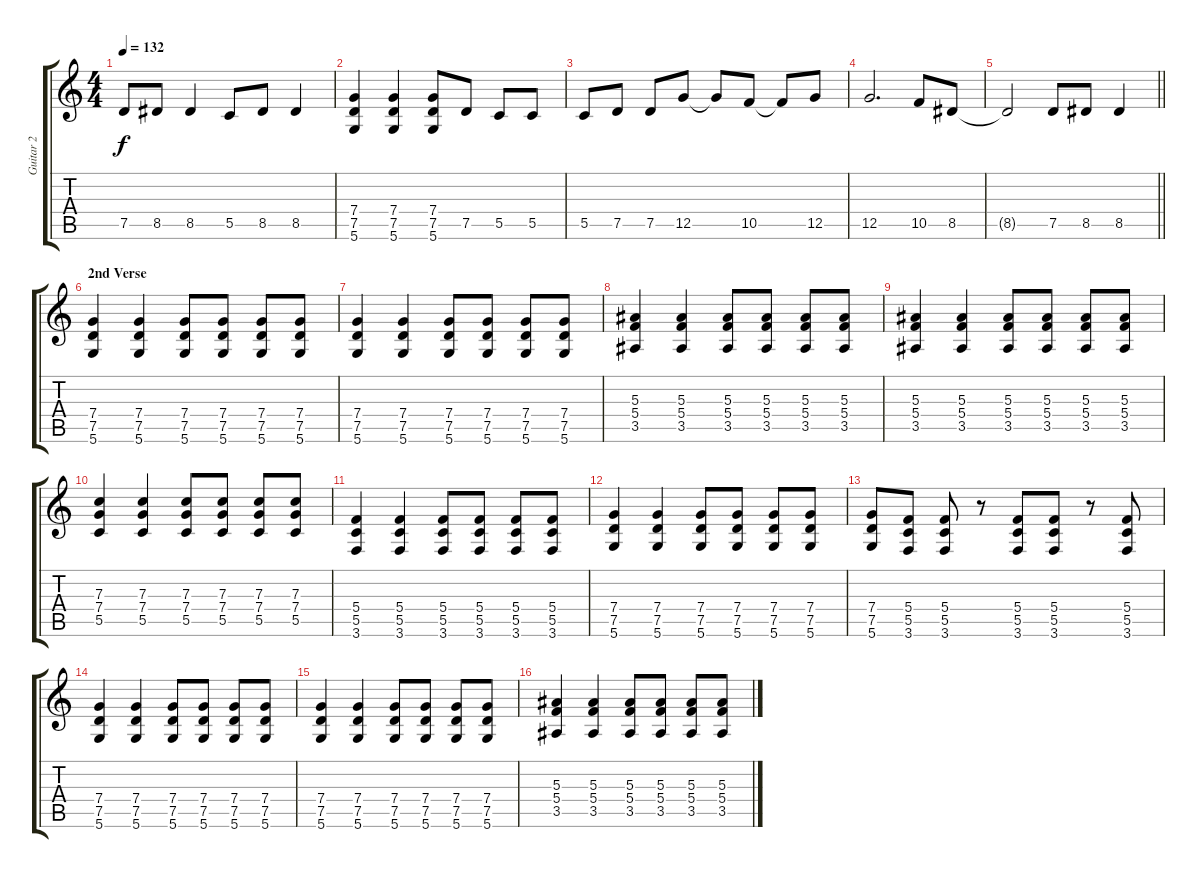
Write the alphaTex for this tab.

\track ("Guitar 2" "Guitar 2") {instrument distortionguitar}
\staff {score tabs}
\tuning (D4 A3 F3 C3 G2 D2) {hide}
\ts (4 4)
\tempo 132
\clef g2
\ks c
7.5.8{dy f} 8.5.8 8.5.4 5.5.8 8.5.8 8.5.4 |
(7.4 7.5 5.6).4 (7.4 7.5 5.6).4 (7.4 7.5 5.6).8 7.5.8 5.5.8 5.5.8 |
5.5.8 7.5.8 7.5.8 12.5.8 12.5{t}.8 10.5.8 10.5{t}.8 12.5.8 |
12.5.2{d} 10.5.8 8.5.8 |
\barLineRight lightlight
8.5{t}.2 7.5.8 8.5.8 8.5.4 |
\section ("" "2nd Verse")
(7.4 7.5 5.6).4 (7.4 7.5 5.6).4 (7.4 7.5 5.6).8 (7.4 7.5 5.6).8 (7.4 7.5 5.6).8 (7.4 7.5 5.6).8 |
(7.4 7.5 5.6).4 (7.4 7.5 5.6).4 (7.4 7.5 5.6).8 (7.4 7.5 5.6).8 (7.4 7.5 5.6).8 (7.4 7.5 5.6).8 |
(5.3 5.4 3.5).4 (5.3 5.4 3.5).4 (5.3 5.4 3.5).8 (5.3 5.4 3.5).8 (5.3 5.4 3.5).8 (5.3 5.4 3.5).8 |
(5.3 5.4 3.5).4 (5.3 5.4 3.5).4 (5.3 5.4 3.5).8 (5.3 5.4 3.5).8 (5.3 5.4 3.5).8 (5.3 5.4 3.5).8 |
(7.3 7.4 5.5).4 (7.3 7.4 5.5).4 (7.3 7.4 5.5).8 (7.3 7.4 5.5).8 (7.3 7.4 5.5).8 (7.3 7.4 5.5).8 |
(5.4 5.5 3.6).4 (5.4 5.5 3.6).4 (5.4 5.5 3.6).8 (5.4 5.5 3.6).8 (5.4 5.5 3.6).8 (5.4 5.5 3.6).8 |
(7.4 7.5 5.6).4 (7.4 7.5 5.6).4 (7.4 7.5 5.6).8 (7.4 7.5 5.6).8 (7.4 7.5 5.6).8 (7.4 7.5 5.6).8 |
(7.4 7.5 5.6).8 (5.4 5.5 3.6).8 (5.4 5.5 3.6).8 r.8 (5.4 5.5 3.6).8 (5.4 5.5 3.6).8 r.8 (5.4 5.5 3.6).8 |
(7.4 7.5 5.6).4 (7.4 7.5 5.6).4 (7.4 7.5 5.6).8 (7.4 7.5 5.6).8 (7.4 7.5 5.6).8 (7.4 7.5 5.6).8 |
(7.4 7.5 5.6).4 (7.4 7.5 5.6).4 (7.4 7.5 5.6).8 (7.4 7.5 5.6).8 (7.4 7.5 5.6).8 (7.4 7.5 5.6).8 |
(5.3 5.4 3.5).4 (5.3 5.4 3.5).4 (5.3 5.4 3.5).8 (5.3 5.4 3.5).8 (5.3 5.4 3.5).8 (5.3 5.4 3.5).8
